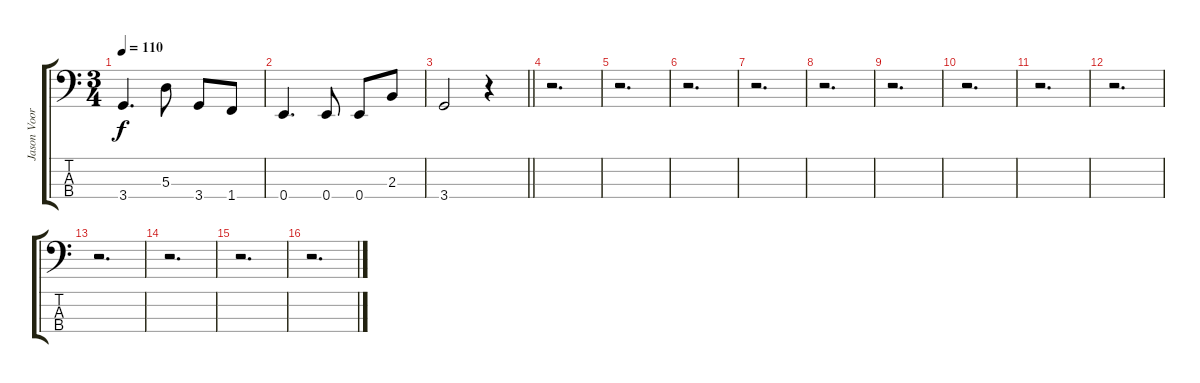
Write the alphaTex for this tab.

\track ("Jason Voorhees" "Jason Voor") {instrument slapbass1}
\staff {score tabs}
\tuning (G2 D2 A1 E1) {hide}
\ts (3 4)
\tempo 110
\clef f4
\ks c
3.4.4{d dy f} 5.3.8 3.4.8 1.4.8 |
0.4.4{d} 0.4.8 0.4.8 2.3.8 |
\barLineRight lightlight
3.4.2 r.4 |
r.2{d} |
r.2{d} |
r.2{d} |
r.2{d} |
r.2{d} |
r.2{d} |
r.2{d} |
r.2{d} |
r.2{d} |
r.2{d} |
r.2{d} |
r.2{d} |
r.2{d}
